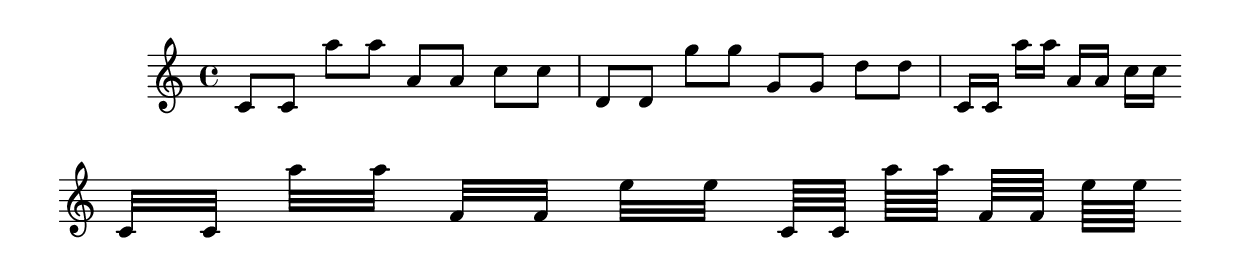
#(ly:set-option 'old-relative)
\version "1.9.1"

\header{

    texidoc = "Test beam quant positions for horizontal beams.  Staff
lines should be covered in all cases. For 32nd beams, the free stem
lengths are between 2 and 1.5."

}

\score{
	\notes\relative c' { 
		 c8[ c]  a''[ a]
		 a,[ a]  c[ c]
		 d,8[ d]  g'[ g]
		 g,[ g]  d'[ d]
		 c,16[ c]  a''[ a]
		 a,[ a ]  c[ c]
		\break
		 c,32[  c]  a''[ a]
		 f,[ f]  e'[ e]
		 c,64[ c]  a''[ a]
		 f,[ f]  e'[ e]
		\break
	}
}


